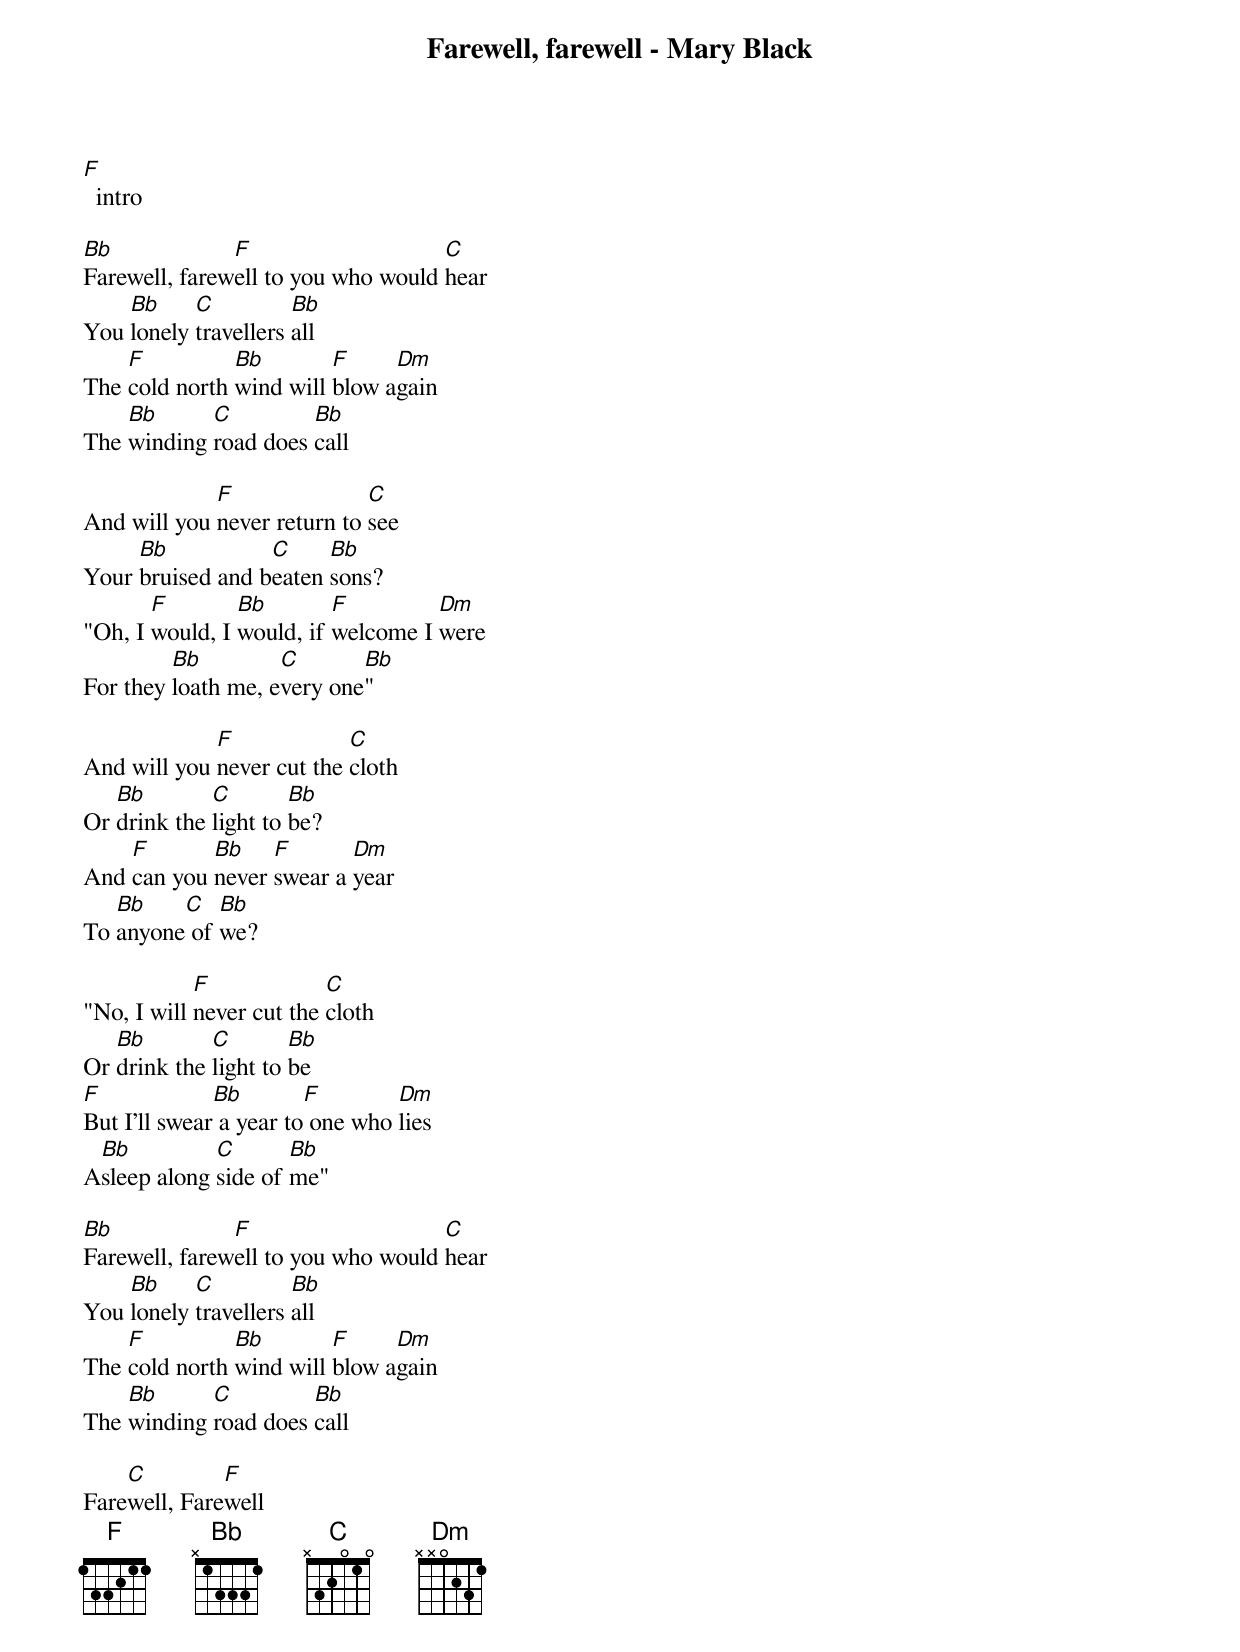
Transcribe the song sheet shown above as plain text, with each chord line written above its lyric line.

Farewell, farewell - Mary Black

F
  intro

Bb             F                    C
Farewell, farewell to you who would hear
    Bb     C          Bb
You lonely travellers all
    F          Bb        F     Dm
The cold north wind will blow again
    Bb      C         Bb
The winding road does call

             F               C
And will you never return to see
     Bb           C     Bb
Your bruised and beaten sons?
       F        Bb        F         Dm
"Oh, I would, I would, if welcome I were
         Bb         C       Bb
For they loath me, every one"

             F             C
And will you never cut the cloth
   Bb        C        Bb
Or drink the light to be?
    F       Bb    F       Dm
And can you never swear a year
   Bb    C   Bb
To anyone of we?

            F             C
"No, I will never cut the cloth
   Bb        C        Bb
Or drink the light to be
F             Bb        F        Dm
But I'll swear a year to one who lies
 Bb          C       Bb
Asleep along side of me"

Bb             F                    C
Farewell, farewell to you who would hear
    Bb     C          Bb
You lonely travellers all
    F          Bb        F     Dm
The cold north wind will blow again
    Bb      C         Bb
The winding road does call

    C         F
Farewell, Farewell
